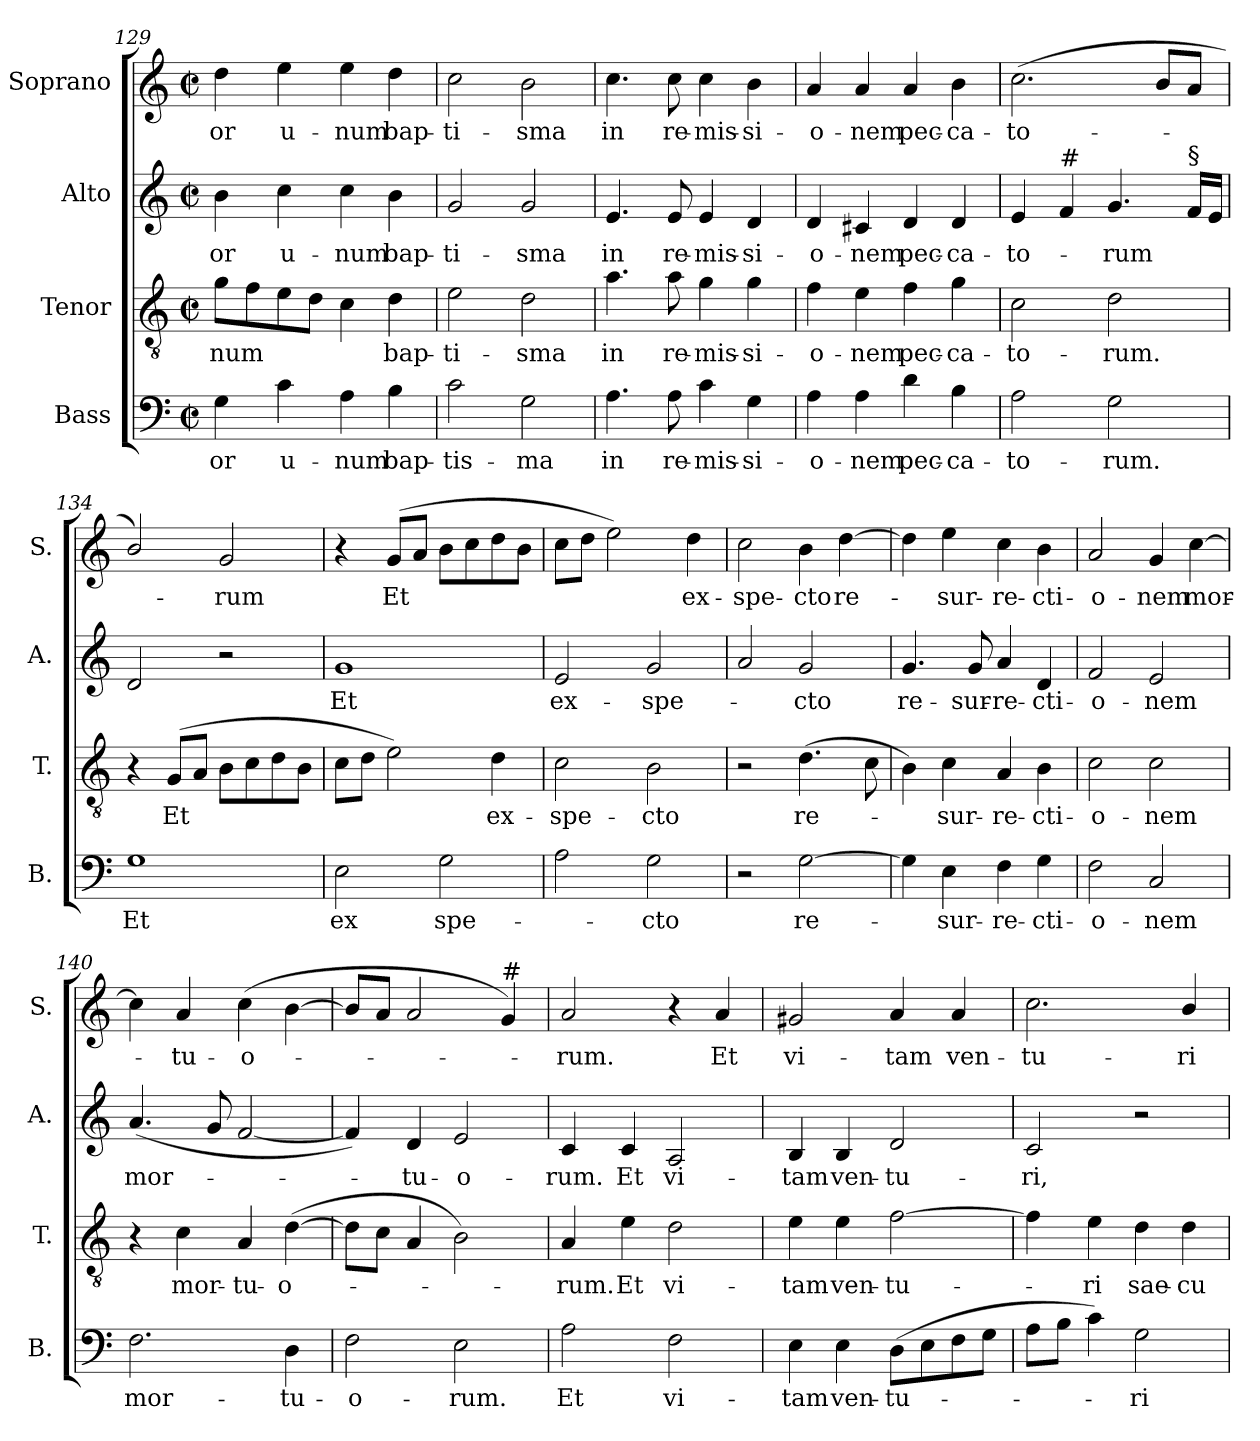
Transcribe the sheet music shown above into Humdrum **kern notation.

**kern	**text	**kern	**text	**kern	**text	**kern	**text
*part4	*part4	*part3	*part3	*part2	*part2	*part1	*part1
*staff4	*staff4	*staff3	*staff3	*staff2	*staff2	*staff1	*staff1
*I"Bass	*	*I"Tenor	*	*I"Alto	*	*I"Soprano	*
*I'B.	*	*I'T.	*	*I'A.	*	*I'S.	*
*clefF4	*	*clefGv2	*	*clefG2	*	*clefG2	*
*	*	*ITrd7c12	*	*	*	*	*
*k[]	*	*k[]	*	*k[]	*	*k[]	*
*C:	*	*C:	*	*C:	*	*C:	*
*M2/2	*	*M2/2	*	*M2/2	*	*M2/2	*
*met(c|)	*	*met(c|)	*	*met(c|)	*	*met(c|)	*
=129	=129	=129	=129	=129	=129	=129	=129
!	!LO:LY:b	!	!LO:LY:b	!	!LO:LY:b	!	!LO:LY:b
4G\	-or	8G\L	-num	4b\	-or	4dd\	-or
.	.	8F\	.	.	.	.	.
!	!LO:LY:b	!	!	!	!LO:LY:b	!	!LO:LY:b
4c\	u-	8E\	.	4cc\	u-	4ee\	u-
.	.	8D\J	.	.	.	.	.
!	!LO:LY:b	!	!	!	!LO:LY:b	!	!LO:LY:b
4A\	-num	4C\	.	4cc\	-num	4ee\	-num
!	!LO:LY:b	!	!LO:LY:b	!	!LO:LY:b	!	!LO:LY:b
4B\	bap-	4D\	bap-	4b\	bap-	4dd\	bap-
=130	=130	=130	=130	=130	=130	=130	=130
!	!LO:LY:b	!	!LO:LY:b	!	!LO:LY:b	!	!LO:LY:b
2c\	-tis-	2E\	-ti-	2g/	-ti-	2cc\	-ti-
!	!LO:LY:b	!	!LO:LY:b	!	!LO:LY:b	!	!LO:LY:b
2G\	-ma	2D\	-sma	2g/	-sma	2b\	-sma
!!LO:LB:g=z
=131	=131	=131	=131	=131	=131	=131	=131
!	!LO:LY:b	!	!LO:LY:b	!	!LO:LY:b	!	!LO:LY:b
4.A\	in	4.A\	in	4.e/	in	4.cc\	in
!	!LO:LY:b	!	!LO:LY:b	!	!LO:LY:b	!	!LO:LY:b
8A\	re-	8A\	re-	8e/	re-	8cc\	re-
!	!LO:LY:b	!	!LO:LY:b	!	!LO:LY:b	!	!LO:LY:b
4c\	-mis-	4G\	-mis-	4e/	-mis-	4cc\	-mis-
!	!LO:LY:b	!	!LO:LY:b	!	!LO:LY:b	!	!LO:LY:b
4G\	-si-	4G\	-si-	4d/	-si-	4b\	-si-
=132	=132	=132	=132	=132	=132	=132	=132
!	!LO:LY:b	!	!LO:LY:b	!	!LO:LY:b	!	!LO:LY:b
4A\	-o-	4F\	-o-	4d/	-o-	4a/	-o-
!	!LO:LY:b	!	!LO:LY:b	!	!LO:LY:b	!	!LO:LY:b
4A\	-nem	4E\	-nem	4c#X/	-nem	4a/	-nem
!	!LO:LY:b	!	!LO:LY:b	!	!LO:LY:b	!	!LO:LY:b
4d\	pec-	4F\	pec-	4d/	pec-	4a/	pec-
!	!LO:LY:b	!	!LO:LY:b	!	!LO:LY:b	!	!LO:LY:b
4B\	-ca-	4G\	-ca-	4d/	-ca-	4b\	-ca-
=133	=133	=133	=133	=133	=133	=133	=133
!	!LO:LY:b	!	!LO:LY:b	!	!LO:LY:b	!	!LO:LY:b
2A\	-to-	2C\	-to-	4e/	-to-	(>2.cc\	-to-
!	!	!	!	!LO:TX:a:t=#	!	!	!
.	.	.	.	4f/	.	.	.
!	!LO:LY:b	!	!LO:LY:b	!	!LO:LY:b	!	!
2G\	-rum.	2D\	-rum.	4.g/	-rum	.	.
.	.	.	.	.	.	8b/L	.
!	!	!	!	!LO:TX:a:t=§	!	!	!
.	.	.	.	16f/LL	.	8a/J	.
.	.	.	.	16e/JJ	.	.	.
=134	=134	=134	=134	=134	=134	=134	=134
!	!LO:LY:b	!	!	!	!	!	!
1G	Et	4r	.	2d/	.	2b/)	.
!	!	!	!LO:LY:b	!	!	!	!
.	.	(<8GG/L	Et	.	.	.	.
.	.	8AA/J	.	.	.	.	.
!	!	!	!	!	!	!	!LO:LY:b
.	.	8BB\L	.	2r	.	2g/	-rum
.	.	8C\	.	.	.	.	.
.	.	8D\	.	.	.	.	.
.	.	8BB\J	.	.	.	.	.
=135	=135	=135	=135	=135	=135	=135	=135
!	!LO:LY:b	!	!	!	!LO:LY:b	!	!
2E\	ex	8C\L	.	1g	Et	4r	.
.	.	8D\J	.	.	.	.	.
!	!	!	!	!	!	!	!LO:LY:b
.	.	2E\)	.	.	.	(<8g/L	Et
.	.	.	.	.	.	8a/J	.
!	!LO:LY:b	!	!	!	!	!	!
2G\	spe-	.	.	.	.	8b\L	.
.	.	.	.	.	.	8cc\	.
!	!	!	!LO:LY:b	!	!	!	!
.	.	4D\	ex-	.	.	8dd\	.
.	.	.	.	.	.	8b\J	.
=136	=136	=136	=136	=136	=136	=136	=136
!	!	!	!LO:LY:b	!	!LO:LY:b	!	!
2A\	.	2C\	-spe-	2e/	ex-	8cc\L	.
.	.	.	.	.	.	8dd\J	.
.	.	.	.	.	.	2ee\)	.
!	!LO:LY:b	!	!LO:LY:b	!	!LO:LY:b	!	!
2G\	-cto	2BB\	-cto	2g/	-spe-	.	.
!	!	!	!	!	!	!	!LO:LY:b
.	.	.	.	.	.	4dd\	ex-
!!LO:LB:g=z
=137	=137	=137	=137	=137	=137	=137	=137
!	!	!	!	!	!	!	!LO:LY:b
2r	.	2r	.	2a/	.	2cc\	-spe-
!	!LO:LY:b	!	!LO:LY:b	!	!LO:LY:b	!	!LO:LY:b
[>2G\	re-	(>4.D\	re-	2g/	-cto	4b\	-cto
!	!	!	!	!	!	!	!LO:LY:b
.	.	.	.	.	.	[>4dd\	re-
.	.	8C\	.	.	.	.	.
=138	=138	=138	=138	=138	=138	=138	=138
!	!	!	!	!	!LO:LY:b	!	!
4G\]	.	4BB\)	.	4.g/	re-	4dd\]	.
!	!LO:LY:b	!	!LO:LY:b	!	!	!	!LO:LY:b
4E\	-sur-	4C\	-sur-	.	.	4ee\	-sur-
!	!	!	!	!	!LO:LY:b	!	!
.	.	.	.	8g/	-sur-	.	.
!	!LO:LY:b	!	!LO:LY:b	!	!LO:LY:b	!	!LO:LY:b
4F\	-re-	4AA/	-re-	4a/	-re-	4cc\	-re-
!	!LO:LY:b	!	!LO:LY:b	!	!LO:LY:b	!	!LO:LY:b
4G\	-cti-	4BB\	-cti-	4d/	-cti-	4b\	-cti-
=139	=139	=139	=139	=139	=139	=139	=139
!	!LO:LY:b	!	!LO:LY:b	!	!LO:LY:b	!	!LO:LY:b
2F\	-o-	2C\	-o-	2f/	-o-	2a/	-o-
!	!LO:LY:b	!	!LO:LY:b	!	!LO:LY:b	!	!LO:LY:b
2C/	-nem	2C\	-nem	2e/	-nem	4g/	-nem
!	!	!	!	!	!	!	!LO:LY:b
.	.	.	.	.	.	[>4cc\	mor-
=140	=140	=140	=140	=140	=140	=140	=140
!	!LO:LY:b	!	!	!	!LO:LY:b	!	!
2.F\	mor-	4r	.	(<4.a/	mor-	4cc\]	.
!	!	!	!LO:LY:b	!	!	!	!LO:LY:b
.	.	4C\	mor-	.	.	4a/	-tu-
.	.	.	.	8g/	.	.	.
!	!	!	!LO:LY:b	!	!	!	!LO:LY:b
.	.	4AA/	-tu-	[<2f/	.	(>4cc\	-o-
!	!LO:LY:b	!	!LO:LY:b	!	!	!	!
4D\	-tu-	(>[>4D\	-o-	.	.	[>4b\	.
=141	=141	=141	=141	=141	=141	=141	=141
!	!LO:LY:b	!	!	!	!	!	!
2F\	-o-	8D\L]	.	4f/])	.	8b/L]	.
.	.	8C\J	.	.	.	8a/J	.
!	!	!	!	!	!LO:LY:b	!	!
.	.	4AA/	.	4d/	-tu-	2a/	.
!	!LO:LY:b	!	!	!	!LO:LY:b	!	!
2E\	-rum.	2BB\)	.	2e/	-o-	.	.
!	!	!	!	!	!	!LO:TX:a:t=#	!
.	.	.	.	.	.	4g/)	.
=142	=142	=142	=142	=142	=142	=142	=142
!	!LO:LY:b	!	!LO:LY:b	!	!LO:LY:b	!	!LO:LY:b
2A\	Et	4AA/	-rum.	4c/	-rum.	2a/	-rum.
!	!	!	!LO:LY:b	!	!LO:LY:b	!	!
.	.	4E\	Et	4c/	Et	.	.
!	!LO:LY:b	!	!LO:LY:b	!	!LO:LY:b	!	!
2F\	vi-	2D\	vi-	2A/	vi-	4r	.
!	!	!	!	!	!	!	!LO:LY:b
.	.	.	.	.	.	4a/	Et
!!LO:PB:g=z
=143	=143	=143	=143	=143	=143	=143	=143
!	!LO:LY:b	!	!LO:LY:b	!	!LO:LY:b	!	!LO:LY:b
4E\	-tam	4E\	-tam	4B/	-tam	2g#X/	vi-
!	!LO:LY:b	!	!LO:LY:b	!	!LO:LY:b	!	!
4E\	ven-	4E\	ven-	4B/	ven-	.	.
!	!LO:LY:b	!	!LO:LY:b	!	!LO:LY:b	!	!LO:LY:b
(>8D\L	-tu-	[>2F\	-tu-	2d/	-tu-	4a/	-tam
8E\	.	.	.	.	.	.	.
!	!	!	!	!	!	!	!LO:LY:b
8F\	.	.	.	.	.	4a/	ven-
8G\J	.	.	.	.	.	.	.
=144	=144	=144	=144	=144	=144	=144	=144
!	!	!	!	!	!LO:LY:b	!	!LO:LY:b
8A\L	.	4F\]	.	2c/	-ri,	2.cc\	-tu-
8B\J	.	.	.	.	.	.	.
!	!	!	!LO:LY:b	!	!	!	!
4c\)	.	4E\	-ri	.	.	.	.
!	!LO:LY:b	!	!LO:LY:b	!	!	!	!
2G\	-ri	4D\	sae-	2r	.	.	.
!	!	!	!LO:LY:b	!	!	!	!LO:LY:b
.	.	4D\	-cu-	.	.	4b/	-ri
=	=	=	=	=	=	=	=
*-	*-	*-	*-	*-	*-	*-	*-
